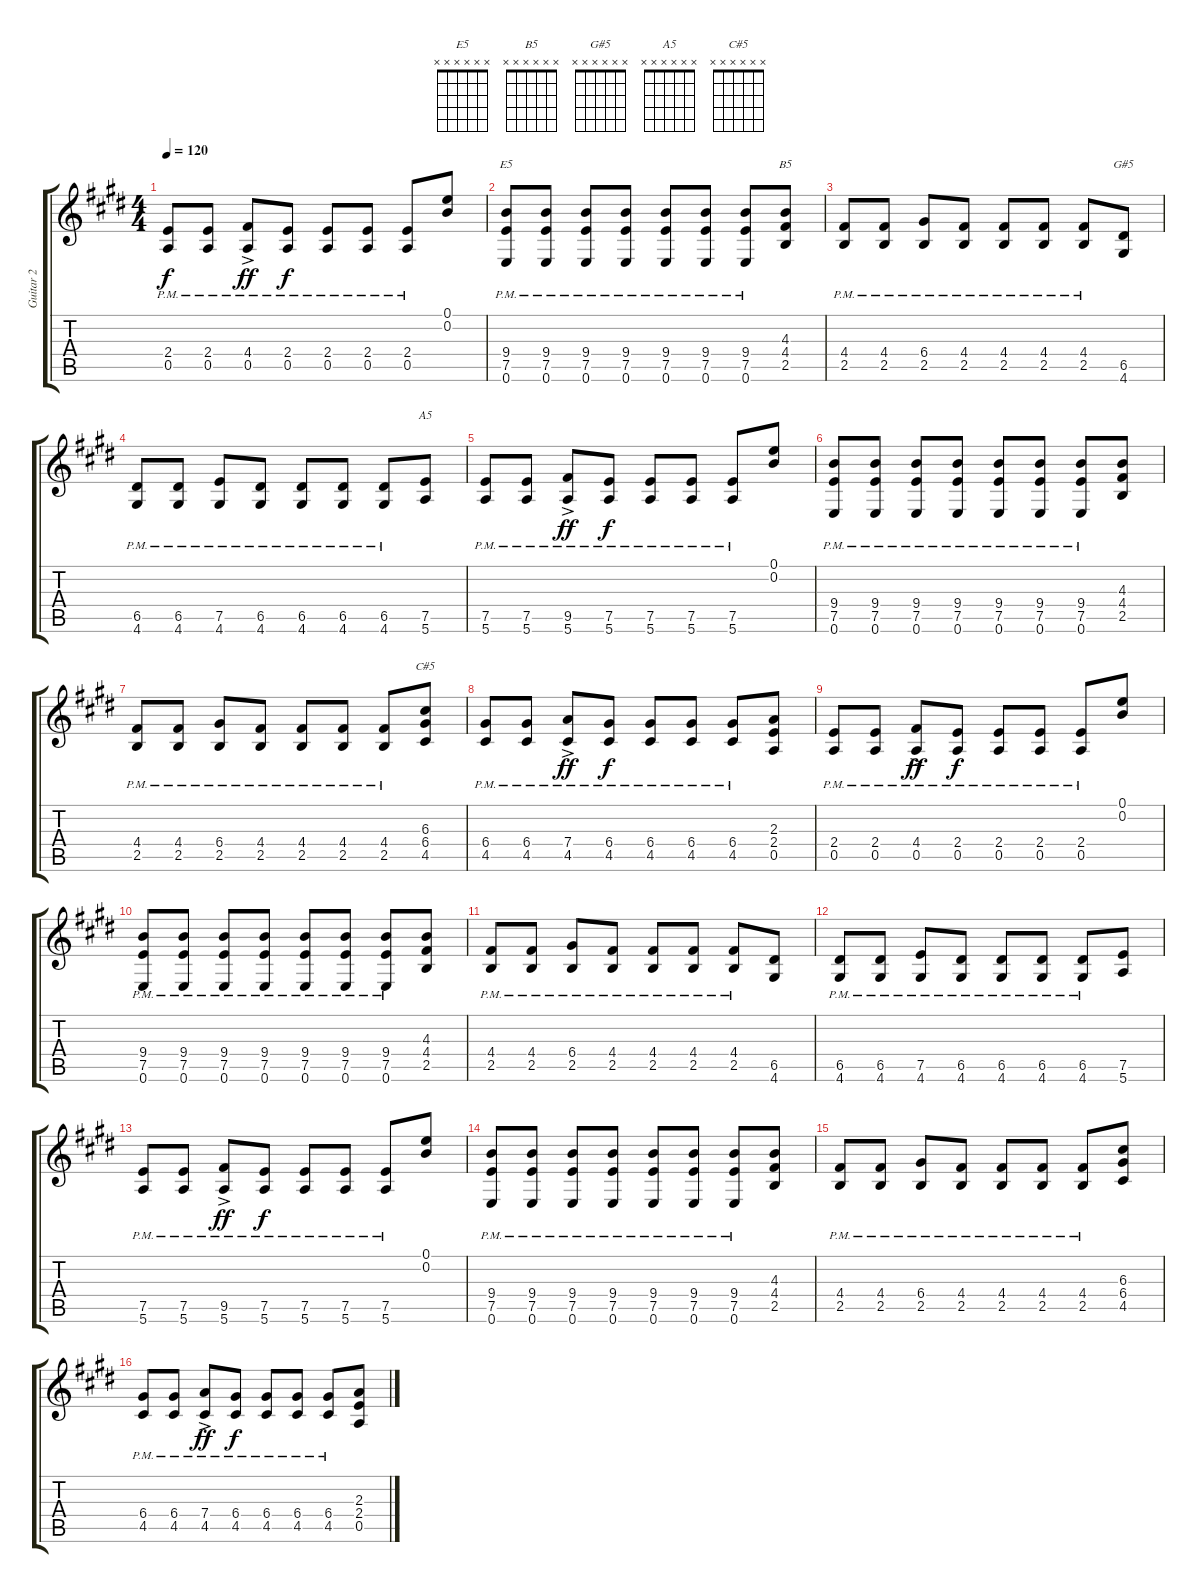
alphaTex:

\track ("Guitar 2" "Guitar 2") {instrument distortionguitar}
\staff {score tabs}
\tuning (E4 B3 G3 D3 A2 E2) {hide}
\chord ("E5" x x x x x x)
\chord ("B5" x x x x x x)
\chord ("G#5" x x x x x x)
\chord ("A5" x x x x x x)
\chord ("C#5" x x x x x x)
\ts (4 4)
\tempo 120
\clef g2
\ks e
(2.4{pm} 0.5{pm}).8{dy f} (2.4{pm} 0.5{pm}).8 (4.4{ac pm} 0.5{ac pm}).8{dy ff} (2.4{pm} 0.5{pm}).8{dy f} (2.4{pm} 0.5{pm}).8 (2.4{pm} 0.5{pm}).8 (2.4{pm} 0.5{pm}).8 (0.1 0.2).8 |
(9.4{pm} 7.5{pm} 0.6{pm}).8{ch "E5"} (9.4{pm} 7.5{pm} 0.6{pm}).8 (9.4{pm} 7.5{pm} 0.6{pm}).8 (9.4{pm} 7.5{pm} 0.6{pm}).8 (9.4{pm} 7.5{pm} 0.6{pm}).8 (9.4{pm} 7.5{pm} 0.6{pm}).8 (9.4{pm} 7.5{pm} 0.6{pm}).8 (4.3 4.4 2.5).8{ch "B5"} |
(4.4{pm} 2.5{pm}).8 (4.4{pm} 2.5{pm}).8 (6.4{pm} 2.5{pm}).8 (4.4{pm} 2.5{pm}).8 (4.4{pm} 2.5{pm}).8 (4.4{pm} 2.5{pm}).8 (4.4{pm} 2.5{pm}).8 (6.5 4.6).8{ch "G#5"} |
(6.5{pm} 4.6{pm}).8 (6.5{pm} 4.6{pm}).8 (7.5{pm} 4.6{pm}).8 (6.5{pm} 4.6{pm}).8 (6.5{pm} 4.6{pm}).8 (6.5{pm} 4.6{pm}).8 (6.5{pm} 4.6{pm}).8 (7.5 5.6).8{ch "A5"} |
(7.5{pm} 5.6{pm}).8 (7.5{pm} 5.6{pm}).8 (9.5{ac pm} 5.6{ac pm}).8{dy ff} (7.5{pm} 5.6{pm}).8{dy f} (7.5{pm} 5.6{pm}).8 (7.5{pm} 5.6{pm}).8 (7.5{pm} 5.6{pm}).8 (0.1 0.2).8 |
(9.4{pm} 7.5{pm} 0.6{pm}).8 (9.4{pm} 7.5{pm} 0.6{pm}).8 (9.4{pm} 7.5{pm} 0.6{pm}).8 (9.4{pm} 7.5{pm} 0.6{pm}).8 (9.4{pm} 7.5{pm} 0.6{pm}).8 (9.4{pm} 7.5{pm} 0.6{pm}).8 (9.4{pm} 7.5{pm} 0.6{pm}).8 (4.3 4.4 2.5).8 |
(4.4{pm} 2.5{pm}).8 (4.4{pm} 2.5{pm}).8 (6.4{pm} 2.5{pm}).8 (4.4{pm} 2.5{pm}).8 (4.4{pm} 2.5{pm}).8 (4.4{pm} 2.5{pm}).8 (4.4{pm} 2.5{pm}).8 (6.3 6.4 4.5).8{ch "C#5"} |
(6.4{pm} 4.5{pm}).8 (6.4{pm} 4.5{pm}).8 (7.4{ac pm} 4.5{ac pm}).8{dy ff} (6.4{pm} 4.5{pm}).8{dy f} (6.4{pm} 4.5{pm}).8 (6.4{pm} 4.5{pm}).8 (6.4{pm} 4.5{pm}).8 (2.3 2.4 0.5).8 |
(2.4{pm} 0.5{pm}).8 (2.4{pm} 0.5{pm}).8 (4.4{ac pm} 0.5{ac pm}).8{dy ff} (2.4{pm} 0.5{pm}).8{dy f} (2.4{pm} 0.5{pm}).8 (2.4{pm} 0.5{pm}).8 (2.4{pm} 0.5{pm}).8 (0.1 0.2).8 |
(9.4{pm} 7.5{pm} 0.6{pm}).8 (9.4{pm} 7.5{pm} 0.6{pm}).8 (9.4{pm} 7.5{pm} 0.6{pm}).8 (9.4{pm} 7.5{pm} 0.6{pm}).8 (9.4{pm} 7.5{pm} 0.6{pm}).8 (9.4{pm} 7.5{pm} 0.6{pm}).8 (9.4{pm} 7.5{pm} 0.6{pm}).8 (4.3 4.4 2.5).8 |
(4.4{pm} 2.5{pm}).8 (4.4{pm} 2.5{pm}).8 (6.4{pm} 2.5{pm}).8 (4.4{pm} 2.5{pm}).8 (4.4{pm} 2.5{pm}).8 (4.4{pm} 2.5{pm}).8 (4.4{pm} 2.5{pm}).8 (6.5 4.6).8 |
(6.5{pm} 4.6{pm}).8 (6.5{pm} 4.6{pm}).8 (7.5{pm} 4.6{pm}).8 (6.5{pm} 4.6{pm}).8 (6.5{pm} 4.6{pm}).8 (6.5{pm} 4.6{pm}).8 (6.5{pm} 4.6{pm}).8 (7.5 5.6).8 |
(7.5{pm} 5.6{pm}).8 (7.5{pm} 5.6{pm}).8 (9.5{ac pm} 5.6{ac pm}).8{dy ff} (7.5{pm} 5.6{pm}).8{dy f} (7.5{pm} 5.6{pm}).8 (7.5{pm} 5.6{pm}).8 (7.5{pm} 5.6{pm}).8 (0.1 0.2).8 |
(9.4{pm} 7.5{pm} 0.6{pm}).8 (9.4{pm} 7.5{pm} 0.6{pm}).8 (9.4{pm} 7.5{pm} 0.6{pm}).8 (9.4{pm} 7.5{pm} 0.6{pm}).8 (9.4{pm} 7.5{pm} 0.6{pm}).8 (9.4{pm} 7.5{pm} 0.6{pm}).8 (9.4{pm} 7.5{pm} 0.6{pm}).8 (4.3 4.4 2.5).8 |
(4.4{pm} 2.5{pm}).8 (4.4{pm} 2.5{pm}).8 (6.4{pm} 2.5{pm}).8 (4.4{pm} 2.5{pm}).8 (4.4{pm} 2.5{pm}).8 (4.4{pm} 2.5{pm}).8 (4.4{pm} 2.5{pm}).8 (6.3 6.4 4.5).8 |
(6.4{pm} 4.5{pm}).8 (6.4{pm} 4.5{pm}).8 (7.4{ac pm} 4.5{ac pm}).8{dy ff} (6.4{pm} 4.5{pm}).8{dy f} (6.4{pm} 4.5{pm}).8 (6.4{pm} 4.5{pm}).8 (6.4{pm} 4.5{pm}).8 (2.3 2.4 0.5).8
